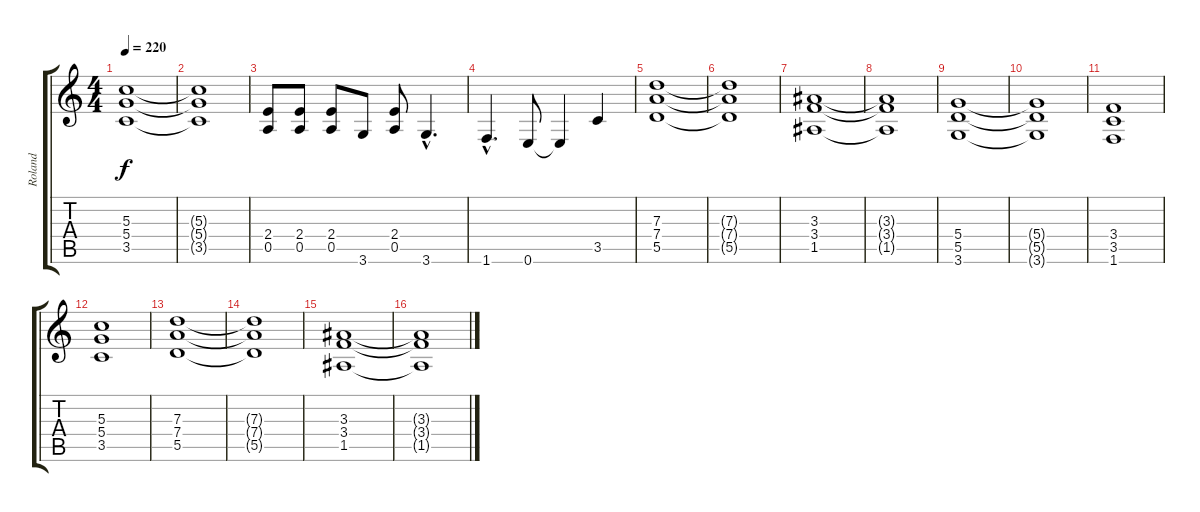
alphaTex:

\track ("Roland" "Roland") {instrument distortionguitar}
\staff {score tabs}
\tuning (E4 B3 G3 D3 A2 E2) {hide}
\ts (4 4)
\tempo 220
\clef g2
\ks c
(5.3 5.4 3.5).1{dy f} |
(5.3{t} 5.4{t} 3.5{t}).1 |
(2.4 0.5).8 (2.4 0.5).8 (2.4 0.5).8 3.6.8 (2.4 0.5).8 3.6{hac}.4{d} |
1.6{hac}.4{d} 0.6.8 0.6{t}.4 3.5.4 |
(7.3 7.4 5.5).1{volume 13} |
(7.3{t} 7.4{t} 5.5{t}).1 |
(3.3 3.4 1.5).1 |
(3.3{t} 3.4{t} 1.5{t}).1 |
(5.4 5.5 3.6).1 |
(5.4{t} 5.5{t} 3.6{t}).1 |
(3.4 3.5 1.6).1 |
(5.3 5.4 3.5).1 |
(7.3 7.4 5.5).1{volume 13} |
(7.3{t} 7.4{t} 5.5{t}).1 |
(3.3 3.4 1.5).1 |
(3.3{t} 3.4{t} 1.5{t}).1
